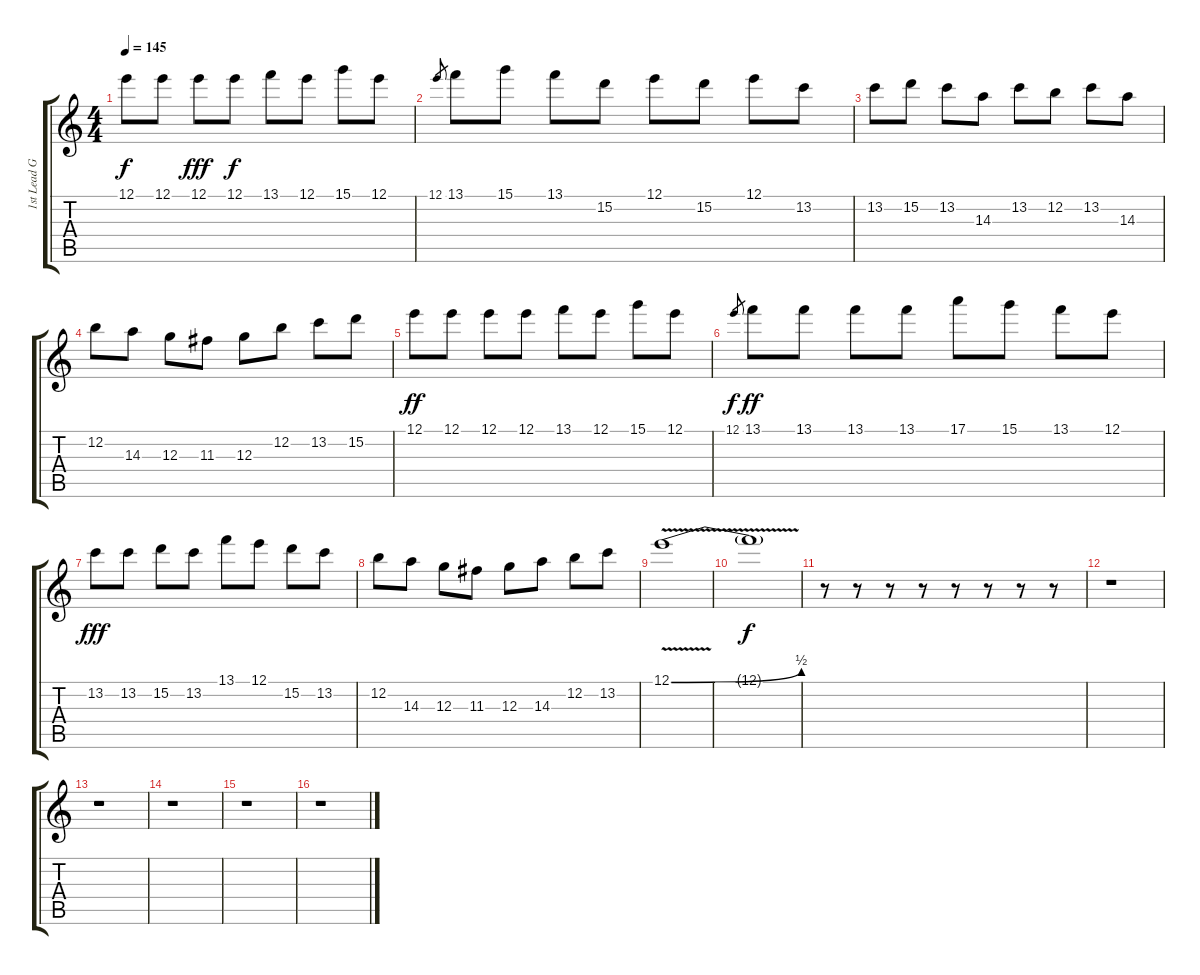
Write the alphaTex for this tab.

\track ("1st Lead Guitar" "1st Lead G") {instrument distortionguitar}
\staff {score tabs}
\tuning (E4 B3 G3 D3 A2 E2) {hide}
\ts (4 4)
\tempo 145
\clef g2
\ks c
12.1.8{dy f} 12.1.8 12.1.8{dy fff} 12.1.8{dy f} 13.1.8 12.1.8 15.1.8 12.1.8 |
12.1.8{gr} 13.1.8 15.1.8 13.1.8 15.2.8 12.1.8 15.2.8 12.1.8 13.2.8 |
13.2.8 15.2.8 13.2.8 14.3.8 13.2.8 12.2.8 13.2.8 14.3.8 |
12.2.8 14.3.8 12.3.8 11.3.8 12.3.8 12.2.8 13.2.8 15.2.8 |
12.1.8{dy ff} 12.1.8 12.1.8 12.1.8 13.1.8 12.1.8 15.1.8 12.1.8 |
12.1.8{gr dy f} 13.1.8{dy ff} 13.1.8 13.1.8 13.1.8 17.1.8 15.1.8 13.1.8 12.1.8 |
13.2.8{dy fff} 13.2.8 15.2.8 13.2.8 13.1.8 12.1.8 15.2.8 13.2.8 |
12.2.8 14.3.8 12.3.8 11.3.8 12.3.8 14.3.8 12.2.8 13.2.8 |
12.1{be (bend 0 0 60 2) v}.1 |
12.1{t}.1{dy f} |
r.8 r.8 r.8 r.8 r.8 r.8 r.8 r.8 |
r.1 |
r.1 |
r.1 |
r.1 |
r.1
